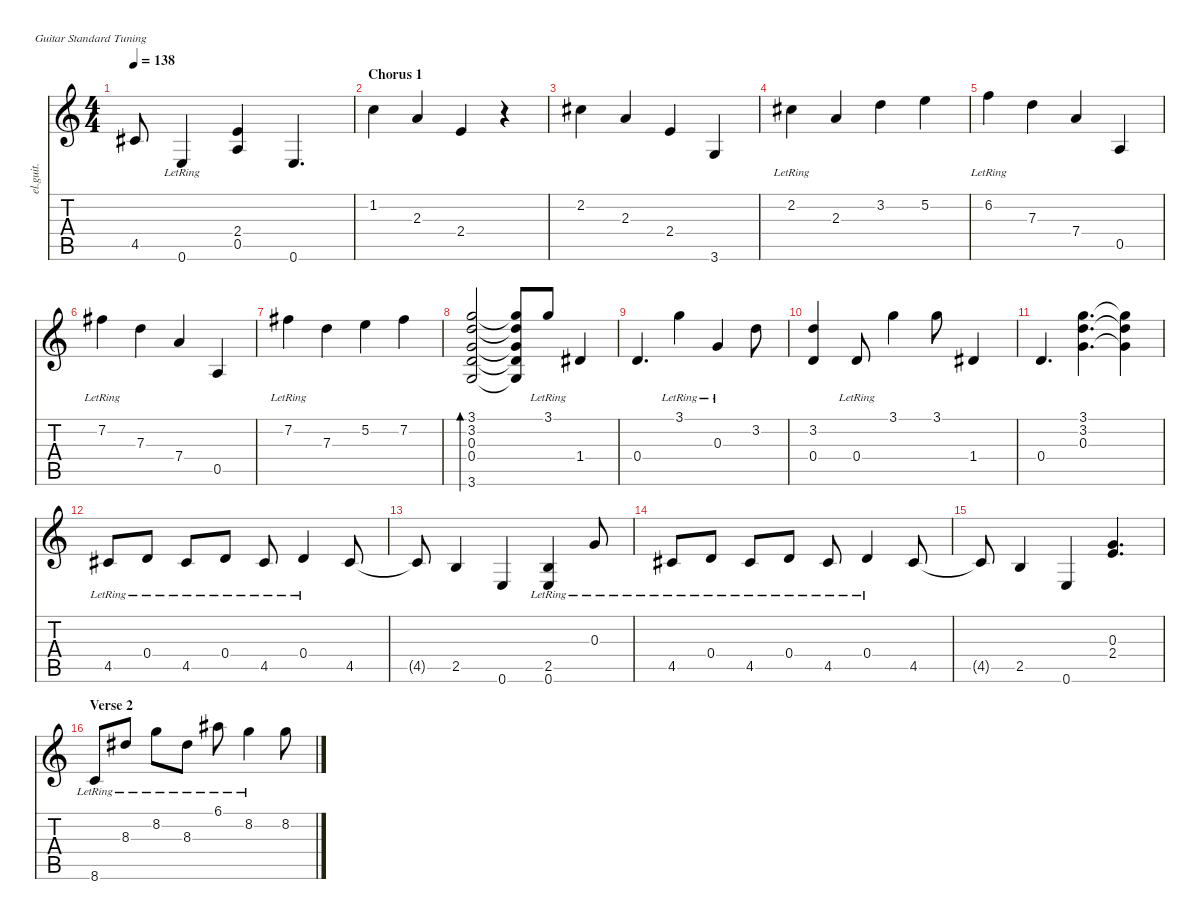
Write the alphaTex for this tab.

\defaultSystemsLayout 4
\hideDynamics
\bracketExtendMode nobrackets
\otherSystemsTrackNameOrientation horizontal
\track ("Guitar 1 (Lead)" "el.guit.") {instrument electricguitarclean}
\staff {score tabs}
\tuning (E4 B3 G3 D3 A2 E2)
\ts (4 4)
\tempo 138
\clef g2
\ks c
4.5{t acc #}.8{dy f beam Up} 0.6{lr}.4{beam Up} (2.4 0.5).4{beam Up} 0.6.4{d beam Up} |
\section ("" "Chorus 1")
1.2.4{beam Down} 2.3.4{beam Up} 2.4.4{beam Up} r.4{beam Up} |
2.2{acc #}.4{beam Down} 2.3.4{beam Up} 2.4.4{beam Up} 3.6.4{beam Up} |
2.2{lr acc #}.4{beam Down} 2.3.4{beam Up} 3.2.4{beam Down} 5.2.4{beam Down} |
6.2{lr}.4{beam Down} 7.3.4{beam Down} 7.4.4{beam Up} 0.5.4{beam Up} |
7.2{lr acc #}.4{beam Down} 7.3.4{beam Down} 7.4.4{beam Up} 0.5.4{beam Up} |
7.2{lr acc #}.4{beam Down} 7.3.4{beam Down} 5.2.4{beam Down} 7.2{acc #}.4{beam Down} |
(3.1 3.2 0.3 0.4 3.6).2{bd 240 beam Up} (3.1{t} 3.2{t} 0.3{t} 0.4{t} 3.6{t}).8{beam Up} 3.1{lr}.8{beam Up} 1.4{acc #}.4{beam Up} |
0.4.4{d beam Up} 3.1{lr}.4{beam Down} 0.3{lr}.4{beam Up} 3.2.8{beam Down} |
(3.2 0.4).4{beam Up} 0.4{lr}.8{beam Up} 3.1.4{beam Down} 3.1.8{beam Down} 1.4{acc #}.4{beam Up} |
0.4.4{d beam Up} (3.1 3.2 0.3).4{d beam Down} (3.1{t} 3.2{t} 0.3{t}).4{beam Down} |
4.5{lr acc #}.8{beam Up} 0.4{lr}.8{beam Up} 4.5{lr acc #}.8{beam Up} 0.4{lr}.8{beam Up} 4.5{lr acc #}.8{beam Up} 0.4{lr}.4{beam Up} 4.5{acc #}.8{beam Up} |
4.5{t acc #}.8{beam Up} 2.5.4{beam Up} 0.6.4{beam Up} (2.5{lr} 0.6{lr}).4{beam Up} 0.3{lr}.8{beam Up} |
4.5{lr acc #}.8{beam Up} 0.4{lr}.8{beam Up} 4.5{lr acc #}.8{beam Up} 0.4{lr}.8{beam Up} 4.5{lr acc #}.8{beam Up} 0.4{lr}.4{beam Up} 4.5{acc #}.8{beam Up} |
4.5{t acc #}.8{beam Up} 2.5.4{beam Up} 0.6.4{beam Up} (0.3 2.4).4{d beam Up} |
\section ("" "Verse 2")
8.6{lr}.8{beam Up} 8.3{lr acc #}.8{beam Up} 8.2{lr}.8{beam Down} 8.3{lr acc #}.8{beam Down} 6.1{lr acc #}.8{beam Down} 8.2{lr}.4{beam Down} 8.2.8{beam Down}
